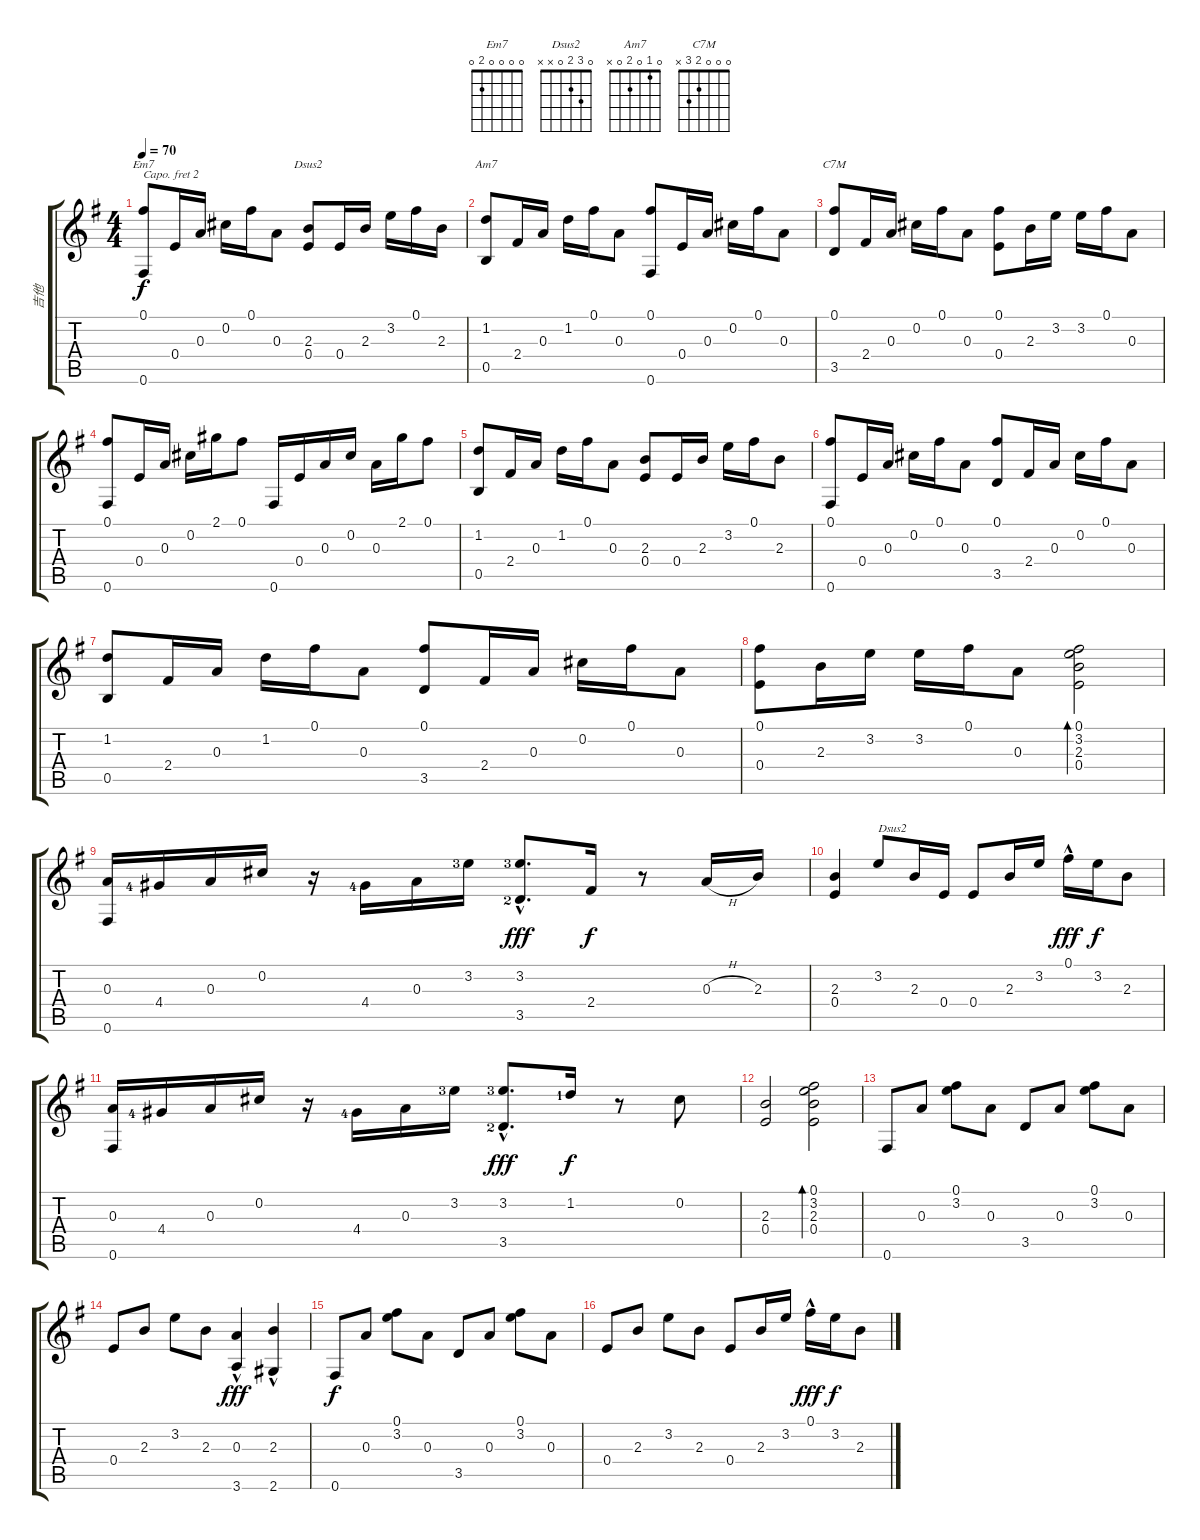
\track ("吉他" "吉他") {instrument acousticguitarsteel}
\staff {score tabs}
\capo 2
\tuning (E4 B3 G3 D3 A2 E2) {hide}
\chord ("Em7" 0 0 0 0 2 0)
\chord ("Dsus2" 0 3 2 0 x x)
\chord ("Am7" 0 1 0 2 0 x)
\chord ("C7M" 0 0 0 2 3 x)
\ts (4 4)
\tempo 70
\clef g2
\ks g
(0.1 0.6).8{ch "Em7" dy f} 0.4.16 0.3.16 0.2.16 0.1.16 0.3.8 (2.3 0.4).8{ch "Dsus2"} 0.4.16 2.3.16 3.2.16 0.1.16 2.3.16 |
(1.2 0.5).8{ch "Am7"} 2.4.16 0.3.16 1.2.16 0.1.16 0.3.8 (0.1 0.6).8 0.4.16 0.3.16 0.2.16 0.1.16 0.3.8 |
(0.1 3.5).8{ch "C7M"} 2.4.16 0.3.16 0.2.16 0.1.16 0.3.8 (0.1 0.4).8 2.3.16 3.2.16 3.2.16 0.1.16 0.3.8 |
(0.1 0.6).8 0.4.16 0.3.16 0.2.16 2.1.16 0.1.8 0.6.16 0.4.16 0.3.16 0.2.16 0.3.16 2.1.16 0.1.8 |
(1.2 0.5).8 2.4.16 0.3.16 1.2.16 0.1.16 0.3.8 (2.3 0.4).8 0.4.16 2.3.16 3.2.16 0.1.16 2.3.8 |
(0.1 0.6).8 0.4.16 0.3.16 0.2.16 0.1.16 0.3.8 (0.1 3.5).8 2.4.16 0.3.16 0.2.16 0.1.16 0.3.8 |
(1.2 0.5).8 2.4.16 0.3.16 1.2.16 0.1.16 0.3.8 (0.1 3.5).8 2.4.16 0.3.16 0.2.16 0.1.16 0.3.8 |
(0.1 0.4).8 2.3.16 3.2.16 3.2.16 0.1.16 0.3.8 (0.1 3.2 2.3 0.4).2{bd 240} |
(0.3 0.6).16 4.4{lf 5}.16 0.3.16 0.2.16 r.16 4.4{lf 5}.16 0.3.16 3.2{lf 4}.16 (3.2{hac lf 4} 3.5{hac lf 3}).8{d dy fff} 2.4.16{dy f} r.8 0.3{h}.16 2.3.16 |
(2.3 0.4).4 3.2.8{txt "Dsus2"} 2.3.16 0.4.16 0.4.8 2.3.16 3.2.16 0.1{hac}.16{dy fff} 3.2.16{dy f} 2.3.8 |
(0.3 0.6).16 4.4{lf 5}.16 0.3.16 0.2.16 r.16 4.4{lf 5}.16 0.3.16 3.2{lf 4}.16 (3.2{hac lf 4} 3.5{hac lf 3}).8{d dy fff} 1.2{lf 2}.16{dy f} r.8 0.2.8 |
(2.3 0.4).2 (0.1 3.2 2.3 0.4).2{bd 240} |
0.6.8 0.3.8 (0.1 3.2).8 0.3.8 3.5.8 0.3.8 (0.1 3.2).8 0.3.8 |
0.4.8 2.3.8 3.2.8 2.3.8 (0.3{hac} 3.6{hac}).4{dy fff} (2.3 2.6{hac}).4 |
0.6.8{dy f} 0.3.8 (0.1 3.2).8 0.3.8 3.5.8 0.3.8 (0.1 3.2).8 0.3.8 |
0.4.8 2.3.8 3.2.8 2.3.8 0.4.8 2.3.16 3.2.16 0.1{hac}.16{dy fff} 3.2.16{dy f} 2.3.8
